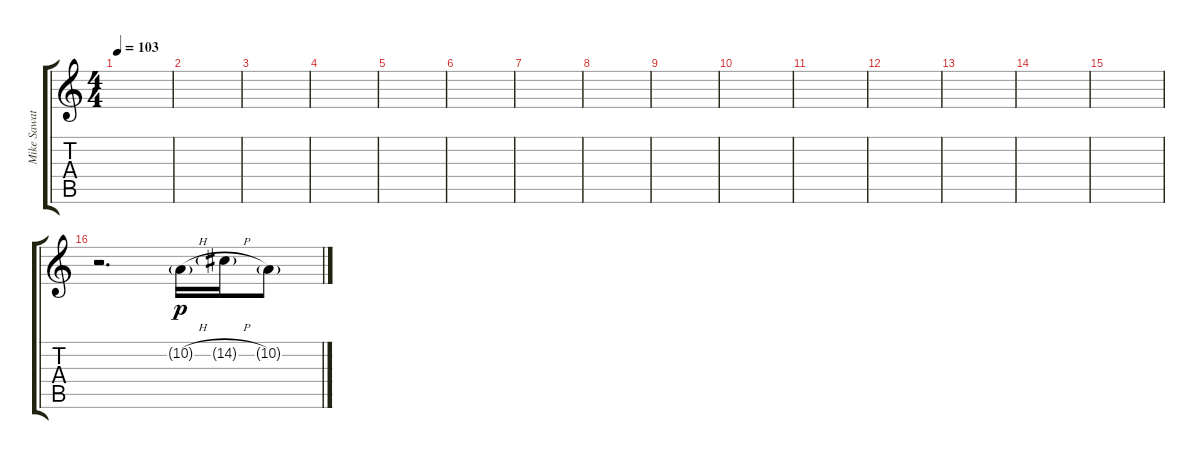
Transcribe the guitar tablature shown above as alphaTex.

\track ("Mike Sawatzky harmonica" "Mike Sawat") {instrument harmonica}
\staff {score tabs}
\tuning (E4 B3 G3 D3 A2 E2) {hide}
\ts (4 4)
\tempo 103
\clef g2
\ks c
|
|
|
|
|
|
|
|
|
|
|
|
|
|
|
r.2{d} 10.2{h g}.16{dy p} 14.2{h g}.16 10.2{g}.8
